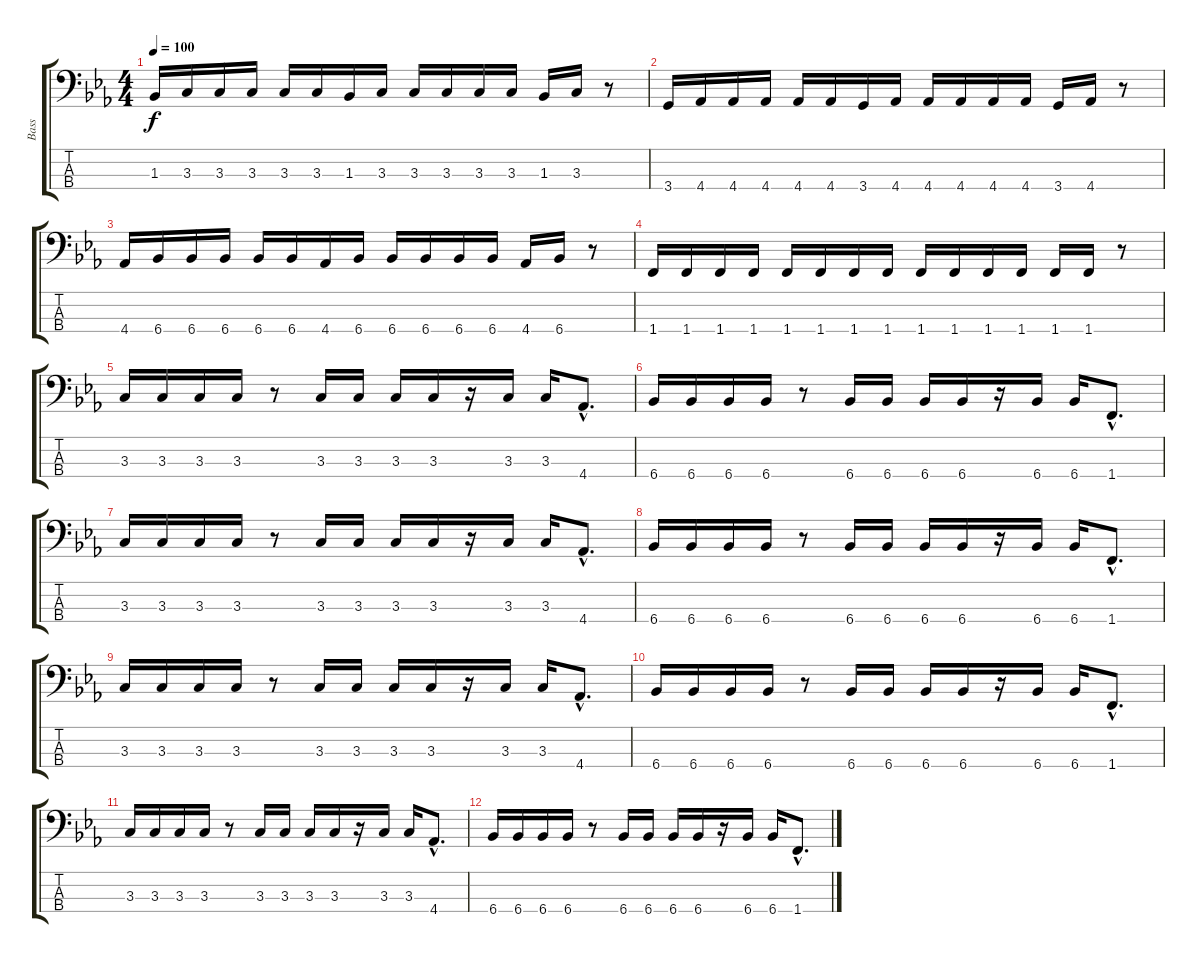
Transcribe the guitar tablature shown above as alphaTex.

\track ("Bass" "Bass") {instrument electricbassfinger}
\staff {score tabs}
\tuning (G2 D2 A1 E1) {hide}
\ts (4 4)
\tempo 100
\clef f4
\ks cminor
1.3.16{dy f} 3.3.16 3.3.16 3.3.16 3.3.16 3.3.16 1.3.16 3.3.16 3.3.16 3.3.16 3.3.16 3.3.16 1.3.16 3.3.16 r.8 |
3.4.16 4.4.16 4.4.16 4.4.16 4.4.16 4.4.16 3.4.16 4.4.16 4.4.16 4.4.16 4.4.16 4.4.16 3.4.16 4.4.16 r.8 |
4.4.16 6.4.16 6.4.16 6.4.16 6.4.16 6.4.16 4.4.16 6.4.16 6.4.16 6.4.16 6.4.16 6.4.16 4.4.16 6.4.16 r.8 |
1.4.16 1.4.16 1.4.16 1.4.16 1.4.16 1.4.16 1.4.16 1.4.16 1.4.16 1.4.16 1.4.16 1.4.16 1.4.16 1.4.16 r.8 |
3.3.16 3.3.16 3.3.16 3.3.16 r.8 3.3.16 3.3.16 3.3.16 3.3.16 r.16 3.3.16 3.3.16 4.4{hac}.8{d} |
6.4.16 6.4.16 6.4.16 6.4.16 r.8 6.4.16 6.4.16 6.4.16 6.4.16 r.16 6.4.16 6.4.16 1.4{hac}.8{d} |
3.3.16 3.3.16 3.3.16 3.3.16 r.8 3.3.16 3.3.16 3.3.16 3.3.16 r.16 3.3.16 3.3.16 4.4{hac}.8{d} |
6.4.16 6.4.16 6.4.16 6.4.16 r.8 6.4.16 6.4.16 6.4.16 6.4.16 r.16 6.4.16 6.4.16 1.4{hac}.8{d} |
3.3.16 3.3.16 3.3.16 3.3.16 r.8 3.3.16 3.3.16 3.3.16 3.3.16 r.16 3.3.16 3.3.16 4.4{hac}.8{d} |
6.4.16 6.4.16 6.4.16 6.4.16 r.8 6.4.16 6.4.16 6.4.16 6.4.16 r.16 6.4.16 6.4.16 1.4{hac}.8{d} |
3.3.16 3.3.16 3.3.16 3.3.16 r.8 3.3.16 3.3.16 3.3.16 3.3.16 r.16 3.3.16 3.3.16 4.4{hac}.8{d} |
6.4.16 6.4.16 6.4.16 6.4.16 r.8 6.4.16 6.4.16 6.4.16 6.4.16 r.16 6.4.16 6.4.16 1.4{hac}.8{d}
